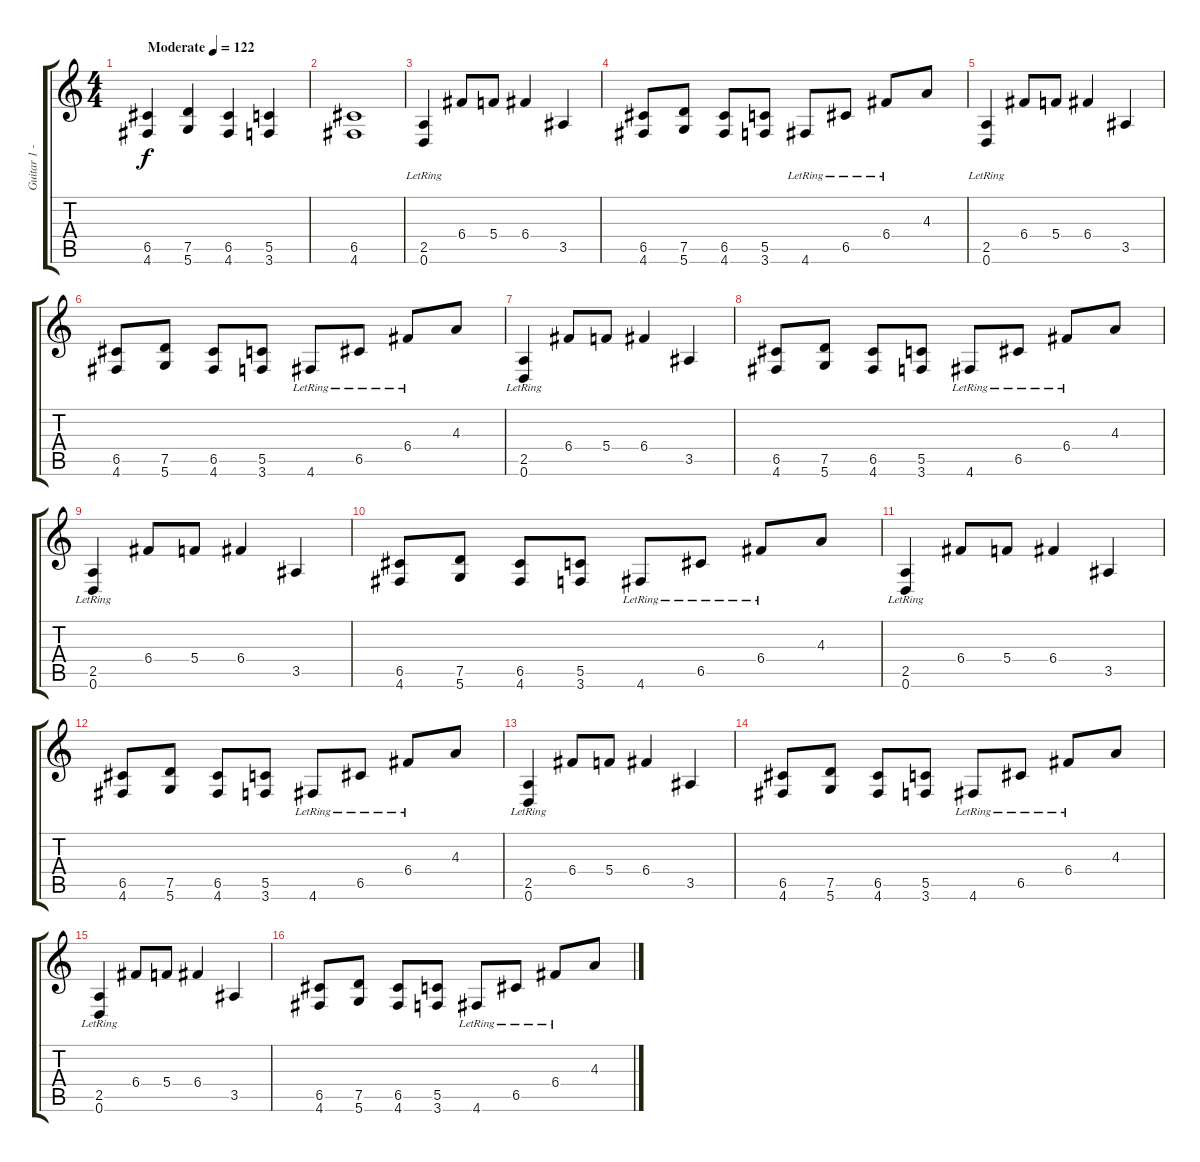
\track ("Guitar 1 - Rhythm" "Guitar 1 -") {instrument distortionguitar}
\staff {score tabs}
\tuning (D4 A3 F3 C3 G2 D2) {hide}
\ts (4 4)
\tempo (122 "Moderate")
\clef g2
\ks c
(6.5 4.6).4{dy f volume 13 instrument distortionguitar} (7.5 5.6).4 (6.5 4.6).4 (5.5 3.6).4 |
(6.5 4.6).1 |
(2.5 0.6{lr}).4 6.4.8 5.4.8 6.4.4 3.5.4 |
(6.5 4.6).8 (7.5 5.6).8 (6.5 4.6).8 (5.5 3.6).8 4.6{lr}.8 6.5{lr}.8 6.4{lr}.8 4.3.8 |
(2.5 0.6{lr}).4 6.4.8 5.4.8 6.4.4 3.5.4 |
(6.5 4.6).8 (7.5 5.6).8 (6.5 4.6).8 (5.5 3.6).8 4.6{lr}.8 6.5{lr}.8 6.4{lr}.8 4.3.8 |
(2.5 0.6{lr}).4 6.4.8 5.4.8 6.4.4 3.5.4 |
(6.5 4.6).8 (7.5 5.6).8 (6.5 4.6).8 (5.5 3.6).8 4.6{lr}.8 6.5{lr}.8 6.4{lr}.8 4.3.8 |
(2.5 0.6{lr}).4 6.4.8 5.4.8 6.4.4 3.5.4 |
(6.5 4.6).8 (7.5 5.6).8 (6.5 4.6).8 (5.5 3.6).8 4.6{lr}.8 6.5{lr}.8 6.4{lr}.8 4.3.8 |
(2.5 0.6{lr}).4 6.4.8 5.4.8 6.4.4 3.5.4 |
(6.5 4.6).8 (7.5 5.6).8 (6.5 4.6).8 (5.5 3.6).8 4.6{lr}.8 6.5{lr}.8 6.4{lr}.8 4.3.8 |
(2.5 0.6{lr}).4 6.4.8 5.4.8 6.4.4 3.5.4 |
(6.5 4.6).8 (7.5 5.6).8 (6.5 4.6).8 (5.5 3.6).8 4.6{lr}.8 6.5{lr}.8 6.4{lr}.8 4.3.8 |
(2.5 0.6{lr}).4 6.4.8 5.4.8 6.4.4 3.5.4 |
(6.5 4.6).8 (7.5 5.6).8 (6.5 4.6).8 (5.5 3.6).8 4.6{lr}.8 6.5{lr}.8 6.4{lr}.8 4.3.8
